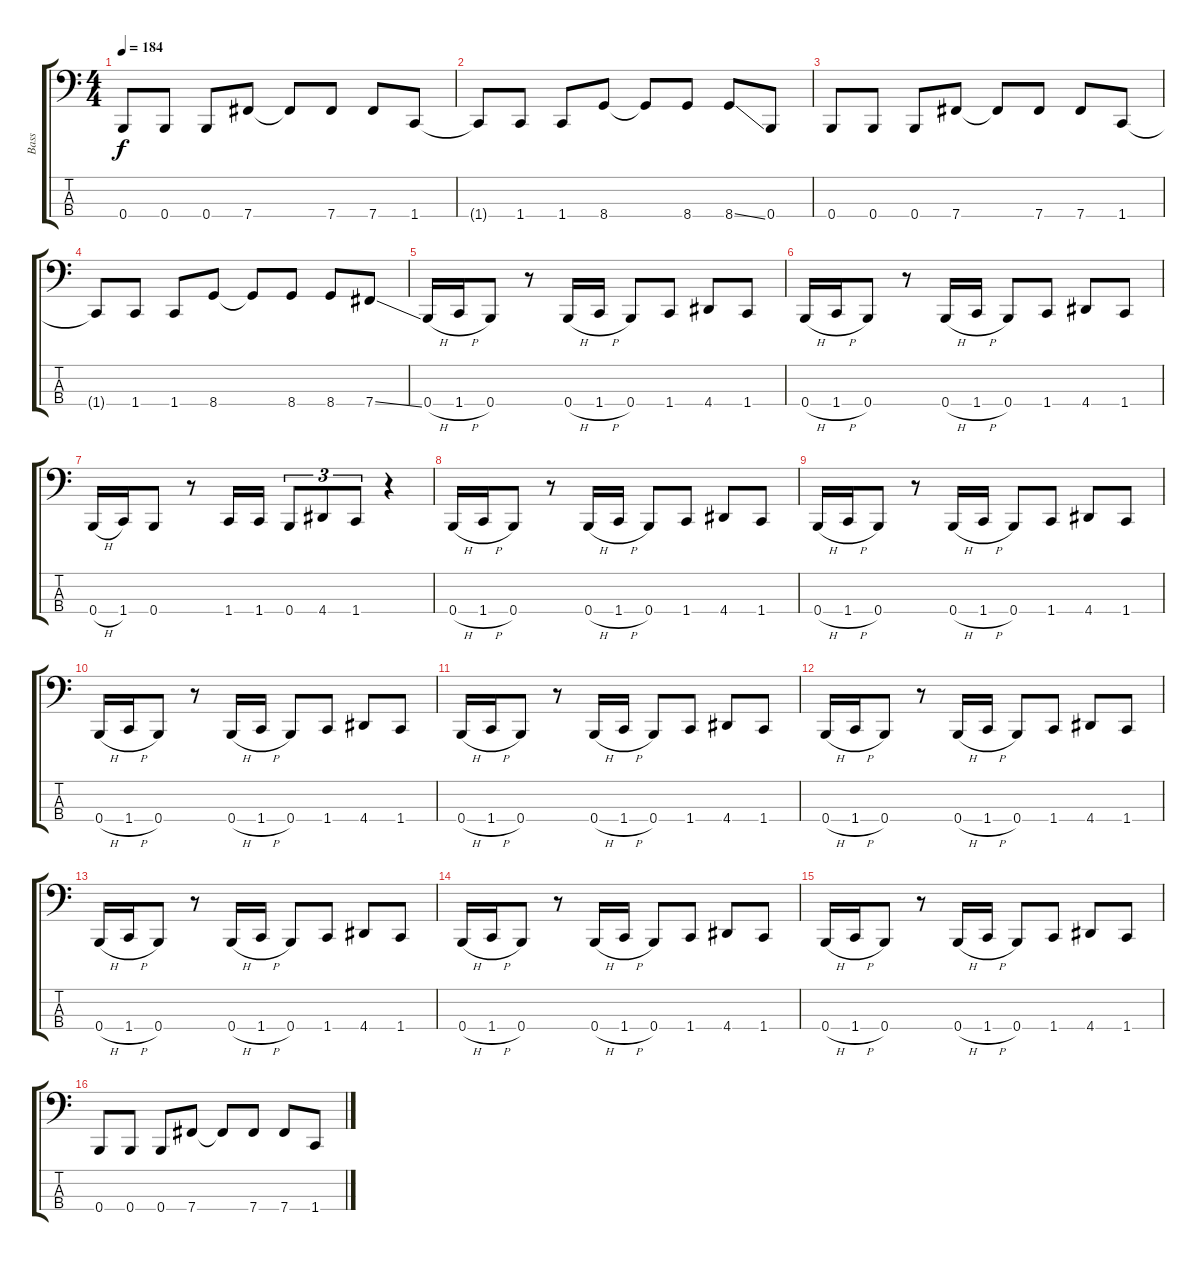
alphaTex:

\track ("Bass" "Bass") {instrument electricbassfinger}
\staff {score tabs}
\tuning (E2 B1 Gb1 B0) {hide}
\ts (4 4)
\tempo 184
\clef f4
\ks c
0.4.8{dy f} 0.4.8 0.4.8 7.4.8 7.4{t}.8 7.4.8 7.4.8 1.4.8 |
1.4{t}.8 1.4.8 1.4.8 8.4.8 8.4{t}.8 8.4.8 8.4{ss}.8 0.4.8 |
0.4.8 0.4.8 0.4.8 7.4.8 7.4{t}.8 7.4.8 7.4.8 1.4.8 |
1.4{t}.8 1.4.8 1.4.8 8.4.8 8.4{t}.8 8.4.8 8.4.8 7.4{ss}.8 |
0.4{h}.16 1.4{h}.16 0.4.8 r.8 0.4{h}.16 1.4{h}.16 0.4.8 1.4.8 4.4.8 1.4.8 |
0.4{h}.16 1.4{h}.16 0.4.8 r.8 0.4{h}.16 1.4{h}.16 0.4.8 1.4.8 4.4.8 1.4.8 |
0.4{h}.16 1.4.16 0.4.8 r.8 1.4.16 1.4.16 0.4.8{tu (3 2)} 4.4.8{tu (3 2)} 1.4.8{tu (3 2)} r.4 |
0.4{h}.16 1.4{h}.16 0.4.8 r.8 0.4{h}.16 1.4{h}.16 0.4.8 1.4.8 4.4.8 1.4.8 |
0.4{h}.16 1.4{h}.16 0.4.8 r.8 0.4{h}.16 1.4{h}.16 0.4.8 1.4.8 4.4.8 1.4.8 |
0.4{h}.16 1.4{h}.16 0.4.8 r.8 0.4{h}.16 1.4{h}.16 0.4.8 1.4.8 4.4.8 1.4.8 |
0.4{h}.16 1.4{h}.16 0.4.8 r.8 0.4{h}.16 1.4{h}.16 0.4.8 1.4.8 4.4.8 1.4.8 |
0.4{h}.16 1.4{h}.16 0.4.8 r.8 0.4{h}.16 1.4{h}.16 0.4.8 1.4.8 4.4.8 1.4.8 |
0.4{h}.16 1.4{h}.16 0.4.8 r.8 0.4{h}.16 1.4{h}.16 0.4.8 1.4.8 4.4.8 1.4.8 |
0.4{h}.16 1.4{h}.16 0.4.8 r.8 0.4{h}.16 1.4{h}.16 0.4.8 1.4.8 4.4.8 1.4.8 |
0.4{h}.16 1.4{h}.16 0.4.8 r.8 0.4{h}.16 1.4{h}.16 0.4.8 1.4.8 4.4.8 1.4.8 |
0.4.8 0.4.8 0.4.8 7.4.8 7.4{t}.8 7.4.8 7.4.8 1.4.8
